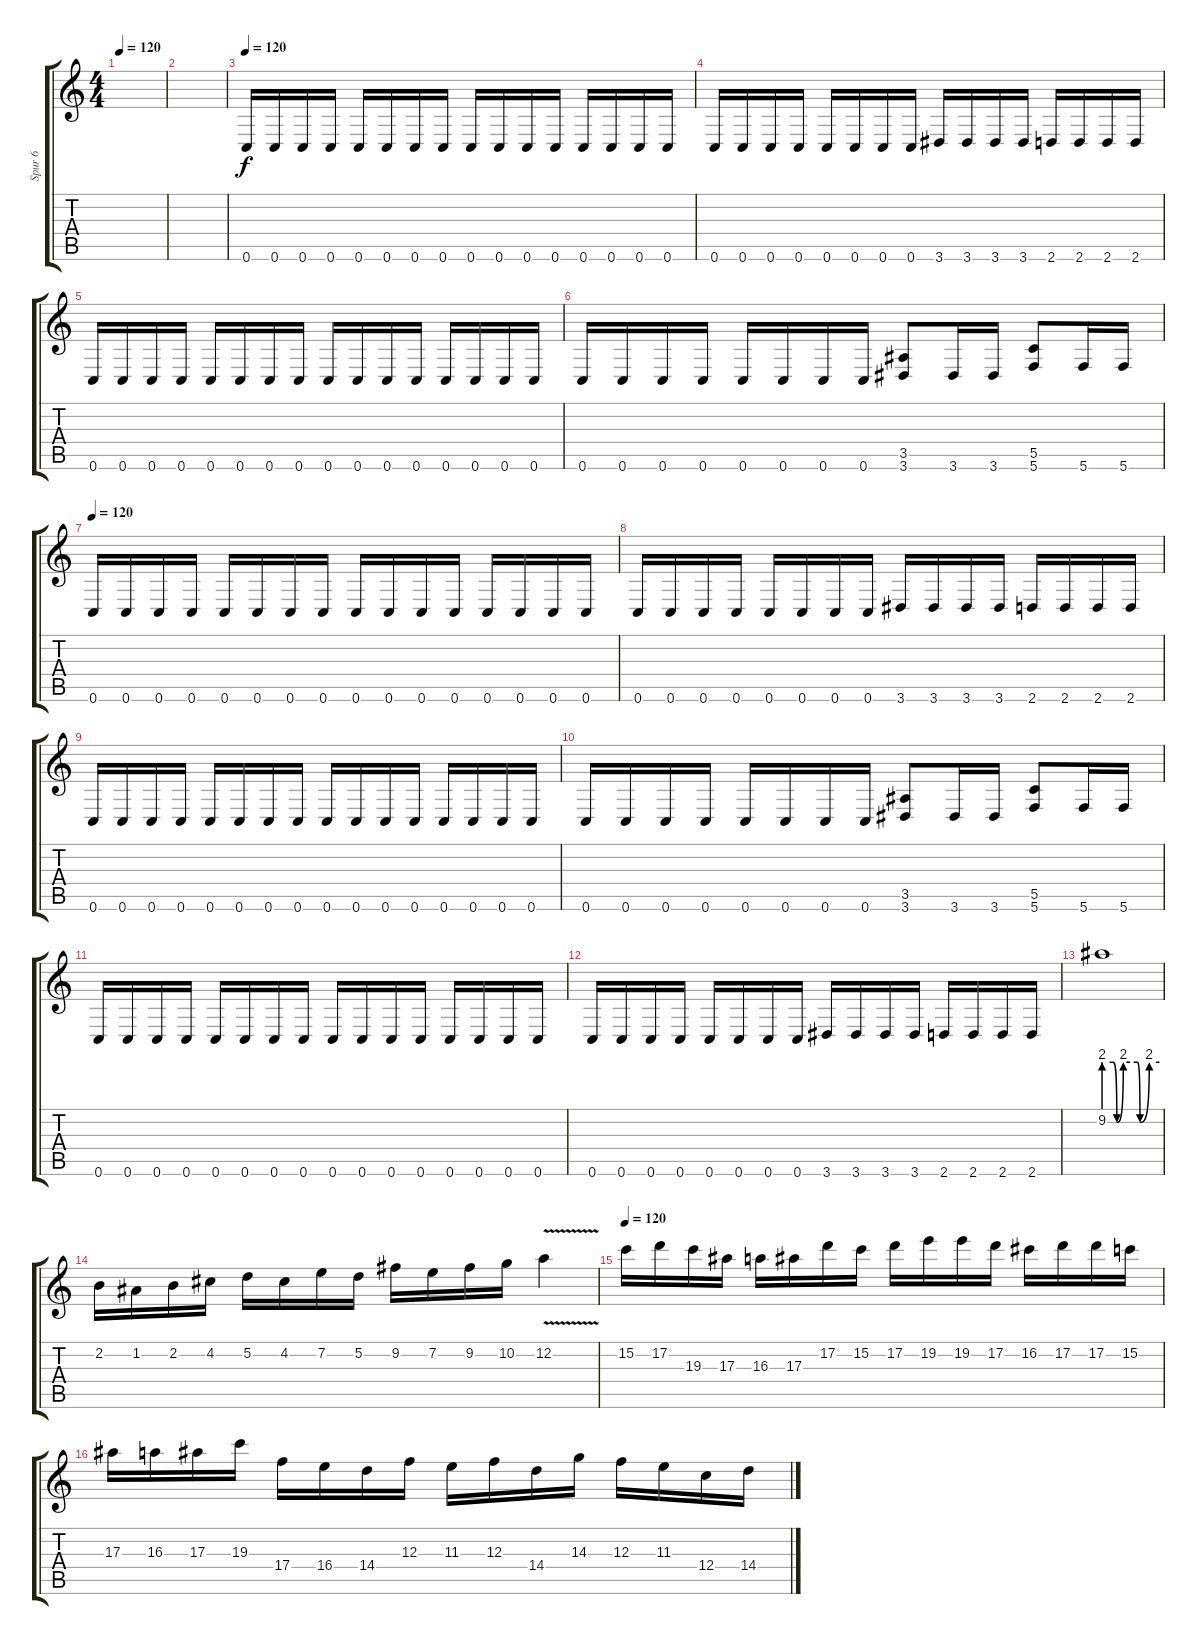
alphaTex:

\track ("Spur 6" "Spur 6") {instrument distortionguitar}
\staff {score tabs}
\tuning (D4 A3 F3 C3 G2 C2) {hide}
\ts (4 4)
\tempo 120
\clef g2
\ks c
|
|
\tempo 120
0.6.16 0.6.16 0.6.16 0.6.16 0.6.16 0.6.16 0.6.16 0.6.16 0.6.16 0.6.16 0.6.16 0.6.16 0.6.16 0.6.16 0.6.16 0.6.16 |
0.6.16 0.6.16 0.6.16 0.6.16 0.6.16 0.6.16 0.6.16 0.6.16 3.6.16 3.6.16 3.6.16 3.6.16 2.6.16 2.6.16 2.6.16 2.6.16 |
0.6.16 0.6.16 0.6.16 0.6.16 0.6.16 0.6.16 0.6.16 0.6.16 0.6.16 0.6.16 0.6.16 0.6.16 0.6.16 0.6.16 0.6.16 0.6.16 |
0.6.16 0.6.16 0.6.16 0.6.16 0.6.16 0.6.16 0.6.16 0.6.16 (3.5 3.6).8 3.6.16 3.6.16 (5.5 5.6).8 5.6.16 5.6.16 |
\tempo 120
0.6.16{balance 9} 0.6.16 0.6.16 0.6.16 0.6.16 0.6.16 0.6.16 0.6.16 0.6.16 0.6.16 0.6.16 0.6.16 0.6.16 0.6.16 0.6.16 0.6.16 |
0.6.16 0.6.16 0.6.16 0.6.16 0.6.16 0.6.16 0.6.16 0.6.16 3.6.16 3.6.16 3.6.16 3.6.16 2.6.16 2.6.16 2.6.16 2.6.16 |
0.6.16 0.6.16 0.6.16 0.6.16 0.6.16 0.6.16 0.6.16 0.6.16 0.6.16 0.6.16 0.6.16 0.6.16 0.6.16 0.6.16 0.6.16 0.6.16 |
0.6.16 0.6.16 0.6.16 0.6.16 0.6.16 0.6.16 0.6.16 0.6.16 (3.5 3.6).8 3.6.16 3.6.16 (5.5 5.6).8 5.6.16 5.6.16 |
0.6.16 0.6.16 0.6.16 0.6.16 0.6.16 0.6.16 0.6.16 0.6.16 0.6.16 0.6.16 0.6.16 0.6.16 0.6.16 0.6.16 0.6.16 0.6.16 |
0.6.16 0.6.16 0.6.16 0.6.16 0.6.16 0.6.16 0.6.16 0.6.16 3.6.16 3.6.16 3.6.16 3.6.16 2.6.16 2.6.16 2.6.16 2.6.16 |
9.2{be (custom 0 8 10 8 14 0 21 8 36 8 39 0 49 8 60 8)}.1 |
2.2.16 1.2.16 2.2.16 4.2.16 5.2.16 4.2.16 7.2.16 5.2.16 9.2.16 7.2.16 9.2.16 10.2.16 12.2{v}.4 |
\tempo 120
15.2.16 17.2.16 19.3.16 17.3.16 16.3.16 17.3.16 17.2.16 15.2.16 17.2.16 19.2.16 19.2.16 17.2.16 16.2.16 17.2.16 17.2.16 15.2.16 |
17.3.16 16.3.16 17.3.16 19.3.16 17.4.16 16.4.16 14.4.16 12.3.16 11.3.16 12.3.16 14.4.16 14.3.16 12.3.16 11.3.16 12.4.16 14.4.16
